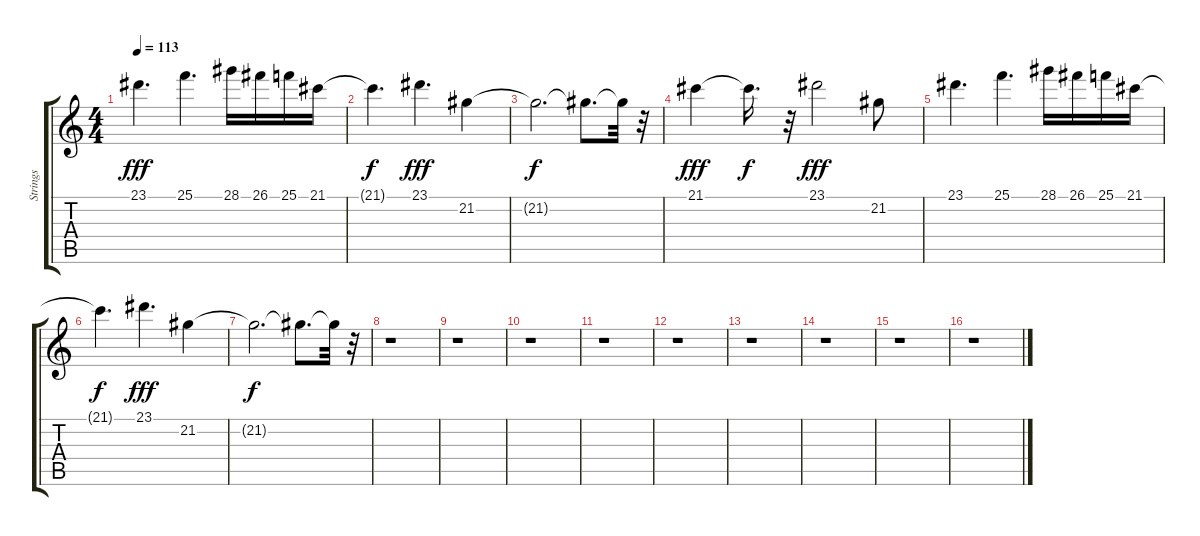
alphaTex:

\track ("Strings" "Strings") {instrument stringensemble1}
\staff {score tabs}
\tuning (E4 B3 G3 D3 A2 E2) {hide}
\ts (4 4)
\tempo 113
\clef g2
\ks c
23.1.4{d dy fff} 25.1.4{d} 28.1.16 26.1.16 25.1.16 21.1.16 |
21.1{t}.4{d dy f} 23.1.4{d dy fff} 21.2.4 |
21.2{t}.2{d dy f} 21.2{t}.8{d} 21.2{t}.32 r.32 |
21.1.4{dy fff} 21.1{t}.16{d dy f} r.32 23.1.2{dy fff} 21.2.8 |
23.1.4{d} 25.1.4{d} 28.1.16 26.1.16 25.1.16 21.1.16 |
21.1{t}.4{d dy f} 23.1.4{d dy fff} 21.2.4 |
21.2{t}.2{d dy f} 21.2{t}.8{d} 21.2{t}.32 r.32 |
r.1 |
r.1 |
r.1 |
r.1 |
r.1 |
r.1 |
r.1 |
r.1 |
r.1
